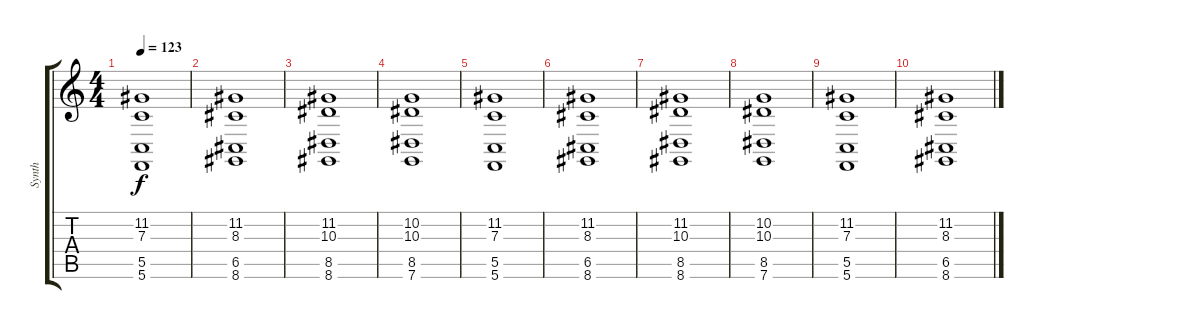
\track ("Synth" "Synth") {instrument lead2sawtooth}
\staff {score tabs}
\tuning (D4 A3 F3 C3 G2 C2) {hide}
\ts (4 4)
\tempo 123
\clef g2
\ks c
(11.2 7.3 5.5 5.6).1{dy f} |
(11.2 8.3 6.5 8.6).1 |
(11.2 10.3 8.5 8.6).1 |
(10.2 10.3 8.5 7.6).1 |
(11.2 7.3 5.5 5.6).1 |
(11.2 8.3 6.5 8.6).1 |
(11.2 10.3 8.5 8.6).1{volume 0} |
(10.2 10.3 8.5 7.6).1 |
(11.2 7.3 5.5 5.6).1 |
(11.2 8.3 6.5 8.6).1
